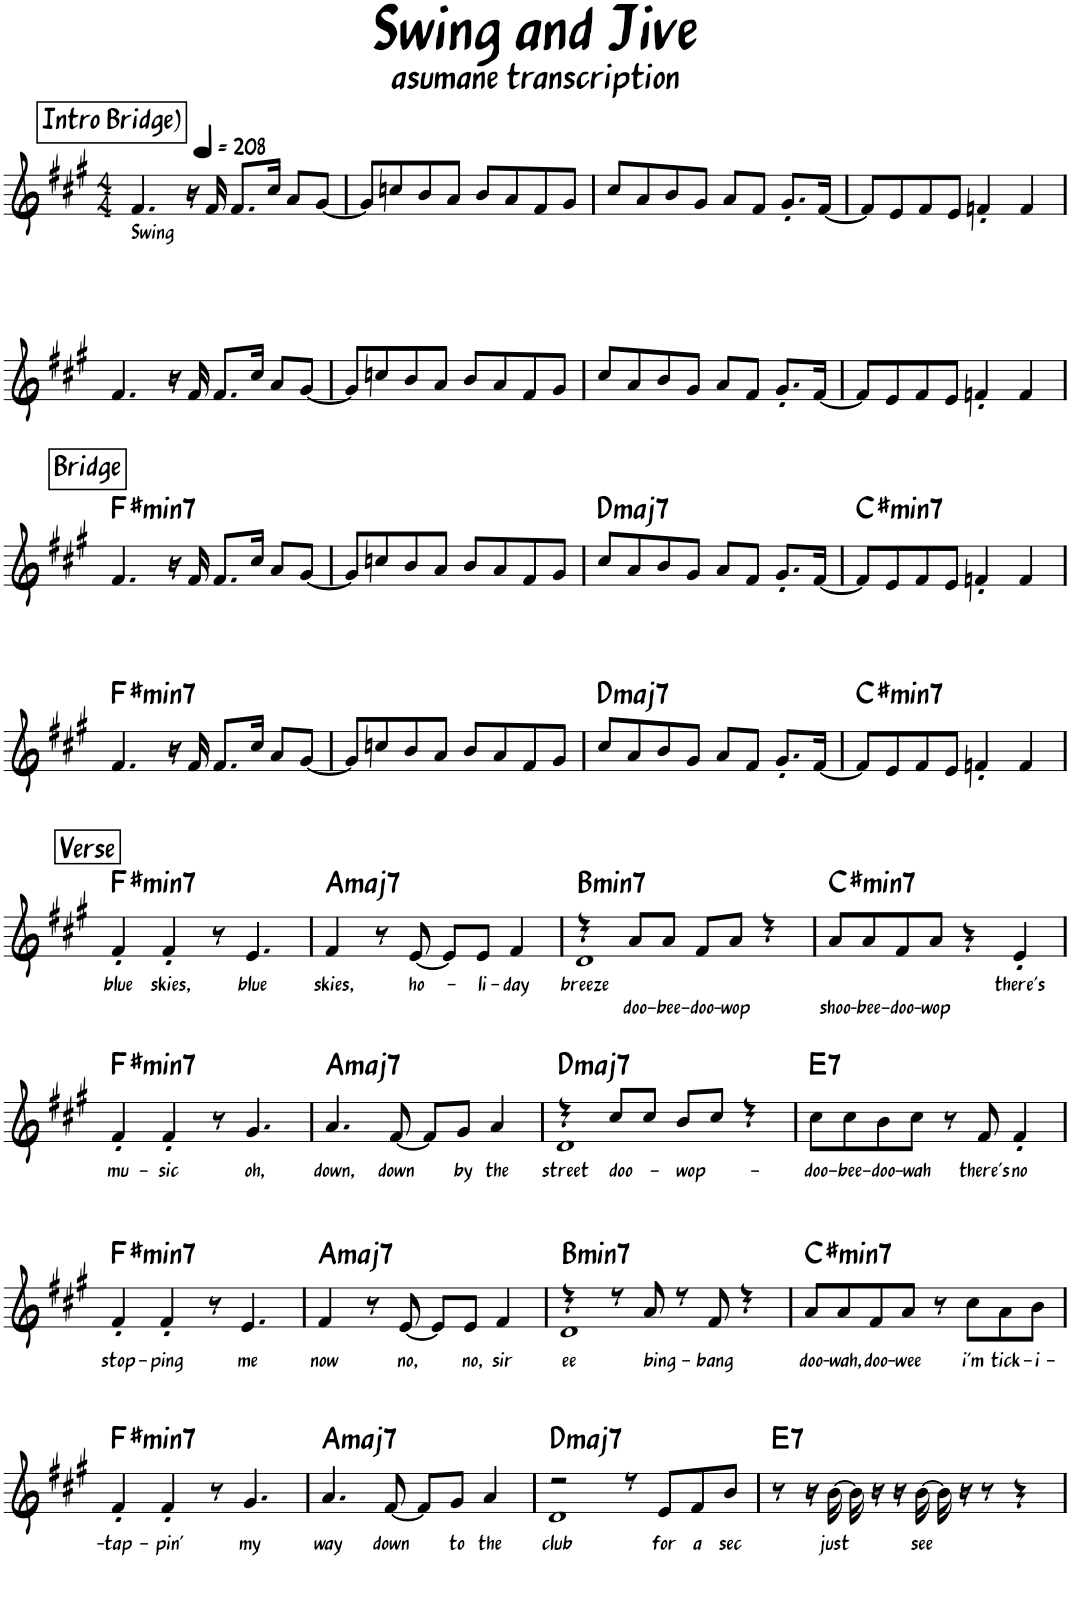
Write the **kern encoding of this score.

**kern	**kern	**kern	**text	**text	**harte	**kern	**text	**text	**harte
*part4	*part3	*part2	*part2	*part2	*part2	*part1	*part1	*part1	*part1
*staff4	*staff3	*staff2	*staff2	*staff2	*	*staff1	*staff1	*staff1	*
*I"Electric Bass	*I"Electric Bass	*I"Piano	*	*	*	*I"Bb Trumpet	*	*	*
*I'El. B.	*I'El. B.	*I'Pno.	*	*	*	*I'Bb Tpt.	*	*	*
*stria4	*stria5	*stria5	*	*	*	*	*	*	*
*	*clefF4	*clefG2	*	*	*	*clefG2	*	*	*
*Trd7c12	*Trd7c12	*	*	*	*	*Trd1c2	*	*	*
*k[f#]	*k[f#]	*k[f#]	*	*	*	*k[f#c#g#]	*	*	*
*M4/4	*M4/4	*M4/4	*	*	*	*M4/4	*	*	*
*MM208	*MM208	*MM208	*	*	*	*MM208	*	*	*
!!LO:REH:place=s1:a:B:rj:fs=14:t=Intro Bridge)
=1	=1	=1	=1	=1	=1	=1	=1	=1	=1
!	!	!	!	!	!	!LO:TX:b:t=Swing	!	!	!
!	!	!LO:TX:b:t=Swing	!	!	!	!	!	!	!
1r	1r	4.e	.	.	.	4.f#/	.	.	.
.	.	16r	.	.	.	16r	.	.	.
.	.	16e	.	.	.	16f#/	.	.	.
.	.	8.e/L	.	.	.	8.f#/L	.	.	.
.	.	16b/Jk	.	.	.	16cc#/Jk	.	.	.
.	.	8g/L	.	.	.	8a/L	.	.	.
.	.	[8f#/J	.	.	.	[8g#/J	.	.	.
=2	=2	=2	=2	=2	=2	=2	=2	=2	=2
1r	1r	8f#/L]	.	.	.	8g#/L]	.	.	.
.	.	8b-X/J	.	.	.	8ccn/	.	.	.
.	.	8a/L	.	.	.	8b/	.	.	.
.	.	8g/J	.	.	.	8a/J	.	.	.
.	.	8a/L	.	.	.	8b/L	.	.	.
.	.	8g/J	.	.	.	8a/	.	.	.
.	.	8e/L	.	.	.	8f#/	.	.	.
.	.	8f#/J	.	.	.	8g#/J	.	.	.
=3	=3	=3	=3	=3	=3	=3	=3	=3	=3
1r	1r	8b/L	.	.	.	8cc#/L	.	.	.
.	.	8g/J	.	.	.	8a/	.	.	.
.	.	8a/L	.	.	.	8b/	.	.	.
.	.	8f#/J	.	.	.	8g#/J	.	.	.
.	.	8g/L	.	.	.	8a/L	.	.	.
.	.	8e/J	.	.	.	8f#/J	.	.	.
.	.	8.f#'/L	.	.	.	8.g#'/L	.	.	.
.	.	[16e/Jk	.	.	.	[16f#/Jk	.	.	.
=4	=4	=4	=4	=4	=4	=4	=4	=4	=4
1r	1r	8e/L]	.	.	.	8f#/L]	.	.	.
.	.	8d/J	.	.	.	8e/	.	.	.
.	.	8e/L	.	.	.	8f#/	.	.	.
.	.	8d/J	.	.	.	8e/J	.	.	.
.	.	4d#X'	.	.	.	4fn'/	.	.	.
.	.	4d#	.	.	.	4f/	.	.	.
!!LO:LB:g=z
=5	=5	=5	=5	=5	=5	=5	=5	=5	=5
1r	1r	4.e	.	.	.	4.f#/	.	.	.
.	.	16r	.	.	.	16r	.	.	.
.	.	16e	.	.	.	16f#/	.	.	.
.	.	8.e/L	.	.	.	8.f#/L	.	.	.
.	.	16b/Jk	.	.	.	16cc#/Jk	.	.	.
.	.	8g/L	.	.	.	8a/L	.	.	.
.	.	[8f#/J	.	.	.	[8g#/J	.	.	.
=6	=6	=6	=6	=6	=6	=6	=6	=6	=6
1r	1r	8f#/L]	.	.	.	8g#/L]	.	.	.
.	.	8b-X/J	.	.	.	8ccn/	.	.	.
.	.	8a/L	.	.	.	8b/	.	.	.
.	.	8g/J	.	.	.	8a/J	.	.	.
.	.	8a/L	.	.	.	8b/L	.	.	.
.	.	8g/J	.	.	.	8a/	.	.	.
.	.	8e/L	.	.	.	8f#/	.	.	.
.	.	8f#/J	.	.	.	8g#/J	.	.	.
=7	=7	=7	=7	=7	=7	=7	=7	=7	=7
1r	1r	8b/L	.	.	.	8cc#/L	.	.	.
.	.	8g/J	.	.	.	8a/	.	.	.
.	.	8a/L	.	.	.	8b/	.	.	.
.	.	8f#/J	.	.	.	8g#/J	.	.	.
.	.	8g/L	.	.	.	8a/L	.	.	.
.	.	8e/J	.	.	.	8f#/J	.	.	.
.	.	8.f#'/L	.	.	.	8.g#'/L	.	.	.
.	.	[16e/Jk	.	.	.	[16f#/Jk	.	.	.
=8	=8	=8	=8	=8	=8	=8	=8	=8	=8
1r	1r	8e/L]	.	.	.	8f#/L]	.	.	.
.	.	8d/J	.	.	.	8e/	.	.	.
.	.	8e/L	.	.	.	8f#/	.	.	.
.	.	8d/J	.	.	.	8e/J	.	.	.
.	.	4d#X'	.	.	.	4fn'/	.	.	.
.	.	4d#	.	.	.	4f/	.	.	.
!!LO:LB:g=z
!!LO:REH:place=s1:a:B:rj:fs=14:t=Bridge
=9	=9	=9	=9	=9	=9	=9	=9	=9	=9
!	!LO:TX:b:t=Swing	!	!	!	!	!	!	!	!
!LO:TX:b:t=Swing	!	!	!	!	!LO:H:kt=min7	!	!	!	!LO:H:kt=min7
4EE	4EE	4.e	.	.	E:min7	4.f#/	.	.	F#:min7
4FF#	4FF#	.	.	.	.	.	.	.	.
.	.	16r	.	.	.	16r	.	.	.
.	.	16e	.	.	.	16f#/	.	.	.
4BB	4BB	8.e/L	.	.	.	8.f#/L	.	.	.
.	.	16b/Jk	.	.	.	16cc#/Jk	.	.	.
4AA	4AA	8g/L	.	.	.	8a/L	.	.	.
.	.	[8f#/J	.	.	.	[8g#/J	.	.	.
=10	=10	=10	=10	=10	=10	=10	=10	=10	=10
8.E'\L	8.E'\L	8f#/L]	.	.	.	8g#/L]	.	.	.
.	.	8b-X/J	.	.	.	8ccn/	.	.	.
16E\Jk	16E\Jk	.	.	.	.	.	.	.	.
8.D'\L	8.D'/L	8a/L	.	.	.	8b/	.	.	.
.	.	8g/J	.	.	.	8a/J	.	.	.
[16AA\Jk	[16AA/Jk	.	.	.	.	.	.	.	.
8.AA]	8.AA]	8a/L	.	.	.	8b/L	.	.	.
.	.	8g/J	.	.	.	8a/	.	.	.
16r	16r	.	.	.	.	.	.	.	.
4BB	4BB	8e/L	.	.	.	8f#/	.	.	.
.	.	8f#/J	.	.	.	8g#/J	.	.	.
=11	=11	=11	=11	=11	=11	=11	=11	=11	=11
!	!	!	!	!	!LO:H:kt=maj7	!	!	!	!LO:H:kt=maj7
4C	4C	8b/L	.	.	C:maj7	8cc#/L	.	.	D:maj7
.	.	8g/J	.	.	.	8a/	.	.	.
4AA	4AA	8a/L	.	.	.	8b/	.	.	.
.	.	8f#/J	.	.	.	8g#/J	.	.	.
8.EE'\L	8.EE'/L	8g/L	.	.	.	8a/L	.	.	.
.	.	8e/J	.	.	.	8f#/J	.	.	.
16EE\Jk	16EE/Jk	.	.	.	.	.	.	.	.
4C	4C	8.f#'/L	.	.	.	8.g#'/L	.	.	.
.	.	[16e/Jk	.	.	.	[16f#/Jk	.	.	.
=12	=12	=12	=12	=12	=12	=12	=12	=12	=12
!	!	!	!	!	!LO:H:kt=min7	!	!	!	!LO:H:kt=min7
8BB\L	8BB/L	8e/L]	.	.	B:min7	8f#/L]	.	.	C#:min7
8EE\J	8EE/J	8d/J	.	.	.	8e/	.	.	.
8.E-X'\L	8.E-X'/L	8e/L	.	.	.	8f#/	.	.	.
.	.	8d/J	.	.	.	8e/J	.	.	.
[16BB\Jk	[16BB/Jk	.	.	.	.	.	.	.	.
4BB]	4BB]	4d#X'	.	.	.	4fn'/	.	.	.
4D	4D	4d#	.	.	.	4f/	.	.	.
!!LO:LB:g=z
=13	=13	=13	=13	=13	=13	=13	=13	=13	=13
!	!	!	!	!	!LO:H:kt=min7	!	!	!	!LO:H:kt=min7
4EE	4EE	4.e	.	.	E:min7	4.f#/	.	.	F#:min7
4FF#	4FF#	.	.	.	.	.	.	.	.
.	.	16r	.	.	.	16r	.	.	.
.	.	16e	.	.	.	16f#/	.	.	.
8.BB'\L	8.BB'/L	8.e/L	.	.	.	8.f#/L	.	.	.
16BB\Jk	16BB/Jk	16b/Jk	.	.	.	16cc#/Jk	.	.	.
4AA	4AA	8g/L	.	.	.	8a/L	.	.	.
.	.	[8f#/J	.	.	.	[8g#/J	.	.	.
=14	=14	=14	=14	=14	=14	=14	=14	=14	=14
8.E'\L	8.E'\L	8f#/L]	.	.	.	8g#/L]	.	.	.
.	.	8b-X/J	.	.	.	8ccn/	.	.	.
16E\Jk	16E\Jk	.	.	.	.	.	.	.	.
8.BB'\L	8.BB'/L	8a/L	.	.	.	8b/	.	.	.
.	.	8g/J	.	.	.	8a/J	.	.	.
[16GG\Jk	[16GG/Jk	.	.	.	.	.	.	.	.
4GG]	4GG]	8a/L	.	.	.	8b/L	.	.	.
.	.	8g/J	.	.	.	8a/	.	.	.
4BB'	4BB'	8e/L	.	.	.	8f#/	.	.	.
.	.	8f#/J	.	.	.	8g#/J	.	.	.
=15	=15	=15	=15	=15	=15	=15	=15	=15	=15
!	!	!	!	!	!LO:H:kt=maj7	!	!	!	!LO:H:kt=maj7
4C'	4C'	8b/L	.	.	C:maj7	8cc#/L	.	.	D:maj7
.	.	8g/J	.	.	.	8a/	.	.	.
4C	4C	8a/L	.	.	.	8b/	.	.	.
.	.	8f#/J	.	.	.	8g#/J	.	.	.
4GG	4GG	8g/L	.	.	.	8a/L	.	.	.
.	.	8e/J	.	.	.	8f#/J	.	.	.
4C	4C	8.f#'/L	.	.	.	8.g#'/L	.	.	.
.	.	[16e/Jk	.	.	.	[16f#/Jk	.	.	.
=16	=16	=16	=16	=16	=16	=16	=16	=16	=16
!	!	!	!	!	!LO:H:kt=min7	!	!	!	!LO:H:kt=min7
8.BB'\L	8.BB'/L	8e/L]	.	.	B:min7	8f#/L]	.	.	C#:min7
.	.	8d/J	.	.	.	8e/	.	.	.
16BB\Jk	16BB/Jk	.	.	.	.	.	.	.	.
4D	4D	8e/L	.	.	.	8f#/	.	.	.
.	.	8d/J	.	.	.	8e/J	.	.	.
4BB	4BB	4d#X'	.	.	.	4fn'/	.	.	.
4AA	4AA	4d#	.	.	.	4f/	.	.	.
!!LO:LB:g=z
!!LO:REH:place=s1:a:B:rj:fs=14:t=Verse
=17	=17	=17	=17	=17	=17	=17	=17	=17	=17
!	!	!	!	!	!LO:H:kt=min7	!	!LO:LY:b	!	!LO:H:kt=min7
4EE	4EE	4e'	blue	.	E:min7	4f#'/	blue	.	F#:min7
!	!	!	!	!	!	!	!LO:LY:b	!	!
4EE	4EE	4e'	skies,	.	.	4f#'/	skies,	.	.
4r	4r	8r	.	.	.	8r	.	.	.
!	!	!	!	!	!	!	!LO:LY:b	!	!
.	.	4.d	blue	.	.	4.e/	blue	.	.
4EE	4EE	.	.	.	.	.	.	.	.
=18	=18	=18	=18	=18	=18	=18	=18	=18	=18
!	!	!	!	!	!LO:H:kt=maj7	!	!LO:LY:b	!	!LO:H:kt=maj7
4GG	4GG	4e	skies,	.	G:maj7	4f#/	skies,	.	A:maj7
4r	4r	8r	.	.	.	8r	.	.	.
!	!	!	!	!	!	!	!LO:LY:b	!	!
.	.	[8d	ho-	.	.	[8e/	ho-	.	.
4GG	4GG	8d/L]	.	.	.	8e/L]	.	.	.
!	!	!	!	!	!	!	!LO:LY:b	!	!
.	.	8d/J	-li-	.	.	8e/J	-li-	.	.
!	!	!	!	!	!	!	!LO:LY:b	!	!
4GG	4GG	4e	-day-	.	.	4f#/	-day-	.	.
=19	=19	=19	=19	=19	=19	=19	=19	=19	=19
*	*	*^	*	*	*	*^	*	*	*
!	!	!	!	!	!	!LO:H:kt=min7	!	!	!LO:LY:b	!	!LO:H:kt=min7
4AA	4AA	4r	1c	-breeze	.	A:min7	4r	1d	-breeze	.	B:min7
!	!	!	!	!	!	!	!	!	!	!LO:LY:b	!
4AA	4AA	8g/L	.	.	doo-	.	8a/L	.	.	doo-	.
!	!	!	!	!	!	!	!	!	!	!LO:LY:b	!
.	.	8g/J	.	.	-bee-	.	8a/J	.	.	-bee-	.
!	!	!	!	!	!	!	!	!	!	!LO:LY:b	!
4AA	4AA	8e/L	.	.	-doo-	.	8f#/L	.	.	-doo-	.
!	!	!	!	!	!	!	!	!	!	!LO:LY:b	!
.	.	8g/J	.	.	-wop	.	8a/J	.	.	-wop	.
4AA	4AA	4r	.	.	.	.	4r	.	.	.	.
*	*	*v	*v	*	*	*	*	*	*	*	*
*	*	*	*	*	*	*v	*v	*	*	*
=20	=20	=20	=20	=20	=20	=20	=20	=20	=20
!	!	!	!	!	!LO:H:kt=min7	!	!	!LO:LY:b	!LO:H:kt=min7
8.BB\L	8.BB/L	8g/L	.	shoo-	B:min7	8a/L	.	shoo-	C#:min7
!	!	!	!	!	!	!	!	!LO:LY:b	!
.	.	8g/J	.	-bee-	.	8a/	.	-bee-	.
16AA\Jk	16AA/Jk	.	.	.	.	.	.	.	.
!	!	!	!	!	!	!	!	!LO:LY:b	!
8.BB\L	8.BB/L	8e/L	.	-doo-	.	8f#/	.	-doo-	.
!	!	!	!	!	!	!	!	!LO:LY:b	!
.	.	8g/J	.	-wop	.	8a/J	.	-wop	.
16AA\Jk	16AA/Jk	.	.	.	.	.	.	.	.
8.BB\L	8.BB/L	4r	.	.	.	4r	.	.	.
16AA\Jk	16AA/Jk	.	.	.	.	.	.	.	.
!	!	!	!	!	!	!	!LO:LY:b	!	!
8.BB\L	8.BB/L	4d'	there's	.	.	4e'/	there's	.	.
16AA\Jk	16AA/Jk	.	.	.	.	.	.	.	.
!!LO:LB:g=z
=21	=21	=21	=21	=21	=21	=21	=21	=21	=21
!	!	!	!	!	!LO:H:kt=min7	!	!LO:LY:b	!	!LO:H:kt=min7
4EE	4EE	4e'	mu-	.	E:min7	4f#'/	mu-	.	F#:min7
!	!	!	!	!	!	!	!LO:LY:b	!	!
4EE	4EE	4e'	-sic	.	.	4f#'/	-sic	.	.
4r	4r	8r	.	.	.	8r	.	.	.
!	!	!	!	!	!	!	!LO:LY:b	!	!
.	.	4.f#	oh,	.	.	4.g#/	oh,	.	.
4FF#	4FF#	.	.	.	.	.	.	.	.
=22	=22	=22	=22	=22	=22	=22	=22	=22	=22
!	!	!	!	!	!LO:H:kt=maj7	!	!LO:LY:b	!	!LO:H:kt=maj7
4GG	4GG	4.g	down,	.	G:maj7	4.a/	down,	.	A:maj7
4r	4r	.	.	.	.	.	.	.	.
!	!	!	!	!	!	!	!LO:LY:b	!	!
.	.	[8e	down	.	.	[8f#/	down	.	.
4GG	4GG	8e/L]	.	.	.	8f#/L]	.	.	.
!	!	!	!	!	!	!	!LO:LY:b	!	!
.	.	8f#/J	by	.	.	8g#/J	by	.	.
!	!	!	!	!	!	!	!LO:LY:b	!	!
4GG	4GG	4g	the	.	.	4a/	the	.	.
=23	=23	=23	=23	=23	=23	=23	=23	=23	=23
*	*	*^	*	*	*	*^	*	*	*
!	!	!	!	!	!	!LO:H:kt=maj7	!	!	!LO:LY:b	!	!LO:H:kt=maj7
4C	4C	4r	1c	street	.	C:maj7	4r	1d	street	.	D:maj7
!	!	!	!	!	!	!	!	!	!LO:LY:b	!	!
4C	4C	8b\L	.	doo-	.	.	8cc#/L	.	doo-	.	.
.	.	8b\J	.	.	.	.	8cc#/J	.	.	.	.
!	!	!	!	!	!	!	!	!	!LO:LY:b	!	!
8.C\L	8.C/L	8a/L	.	-wop-	.	.	8b/L	.	-wop-	.	.
.	.	8b/J	.	.	.	.	8cc#/J	.	.	.	.
16AA\Jk	16AA/Jk	.	.	.	.	.	.	.	.	.	.
4C	4C	4r	.	.	.	.	4r	.	.	.	.
*	*	*v	*v	*	*	*	*	*	*	*	*
*	*	*	*	*	*	*v	*v	*	*	*
=24	=24	=24	=24	=24	=24	=24	=24	=24	=24
!	!	!	!	!	!LO:H:kt=7	!	!LO:LY:b	!	!LO:H:kt=7
8.D\L	8.D/L	8b\L	-doo-	.	D:7	8cc#\L	-doo-	.	E:7
!	!	!	!	!	!	!	!LO:LY:b	!	!
.	.	8b\J	-bee-	.	.	8cc#\	-bee-	.	.
16C\Jk	16C/Jk	.	.	.	.	.	.	.	.
!	!	!	!	!	!	!	!LO:LY:b	!	!
8.D\L	8.D/L	8a/L	-doo-	.	.	8b\	-doo-	.	.
!	!	!	!	!	!	!	!LO:LY:b	!	!
.	.	8b/J	-wah	.	.	8cc#\J	-wah	.	.
16C\Jk	16C/Jk	.	.	.	.	.	.	.	.
8.D\L	8.D/L	8r	.	.	.	8r	.	.	.
!	!	!	!	!	!	!	!LO:LY:b	!	!
.	.	8e	there's	.	.	8f#/	there's	.	.
16C\Jk	16C/Jk	.	.	.	.	.	.	.	.
!	!	!	!	!	!	!	!LO:LY:b	!	!
8.D\L	8.D/L	4e'	no	.	.	4f#'/	no	.	.
16C\Jk	16C/Jk	.	.	.	.	.	.	.	.
!!LO:LB:g=z
=25	=25	=25	=25	=25	=25	=25	=25	=25	=25
!	!	!	!	!	!LO:H:kt=min7	!	!LO:LY:b	!	!LO:H:kt=min7
4EE	4EE	4e'	stop-	.	E:min7	4f#'/	stop-	.	F#:min7
!	!	!	!	!	!	!	!LO:LY:b	!	!
4EE	4EE	4e'	-ping	.	.	4f#'/	-ping	.	.
4r	4r	8r	.	.	.	8r	.	.	.
!	!	!	!	!	!	!	!LO:LY:b	!	!
.	.	4.d	me	.	.	4.e/	me	.	.
4EE	4EE	.	.	.	.	.	.	.	.
=26	=26	=26	=26	=26	=26	=26	=26	=26	=26
!	!	!	!	!	!LO:H:kt=maj7	!	!LO:LY:b	!	!LO:H:kt=maj7
4GG	4GG	4e	now	.	G:maj7	4f#/	now	.	A:maj7
4r	4r	8r	.	.	.	8r	.	.	.
!	!	!	!	!	!	!	!LO:LY:b	!	!
.	.	[8d	no,	.	.	[8e/	no,	.	.
4GG	4GG	8d/L]	.	.	.	8e/L]	.	.	.
!	!	!	!	!	!	!	!LO:LY:b	!	!
.	.	8d/J	no,	.	.	8e/J	no,	.	.
!	!	!	!	!	!	!	!LO:LY:b	!	!
4GG	4GG	4e	sir-	.	.	4f#/	sir-	.	.
=27	=27	=27	=27	=27	=27	=27	=27	=27	=27
*	*	*^	*	*	*	*^	*	*	*
!	!	!	!	!	!	!LO:H:kt=min7	!	!	!LO:LY:b	!	!LO:H:kt=min7
4AA	4AA	4r	1c	-ee	.	A:min7	4r	1d	-ee	.	B:min7
4AA	4AA	8r	.	.	.	.	8r	.	.	.	.
!	!	!	!	!	!	!	!	!	!LO:LY:b	!	!
.	.	8g	.	bing-	.	.	8a/	.	bing-	.	.
4AA	4AA	8r	.	.	.	.	8r	.	.	.	.
!	!	!	!	!	!	!	!	!	!LO:LY:b	!	!
.	.	8e	.	-bang	.	.	8f#/	.	-bang	.	.
4AA	4AA	4r	.	.	.	.	4r	.	.	.	.
*	*	*v	*v	*	*	*	*	*	*	*	*
*	*	*	*	*	*	*v	*v	*	*	*
=28	=28	=28	=28	=28	=28	=28	=28	=28	=28
!	!	!	!	!	!LO:H:kt=min7	!	!LO:LY:b	!	!LO:H:kt=min7
8.BB\L	8.BB/L	8g/L	doo-	.	B:min7	8a/L	doo-	.	C#:min7
!	!	!	!	!	!	!	!LO:LY:b	!	!
.	.	8g/J	-wah,	.	.	8a/	-wah,	.	.
16AA\Jk	16AA/Jk	.	.	.	.	.	.	.	.
!	!	!	!	!	!	!	!LO:LY:b	!	!
8.BB\L	8.BB/L	8e/L	doo-	.	.	8f#/	doo-	.	.
!	!	!	!	!	!	!	!LO:LY:b	!	!
.	.	8g/J	-wee	.	.	8a/J	-wee	.	.
16AA\Jk	16AA/Jk	.	.	.	.	.	.	.	.
8.BB\L	8.BB/L	8r	.	.	.	8r	.	.	.
!	!	!	!	!	!	!	!LO:LY:b	!	!
.	.	8b	i'm	.	.	8cc#\L	i'm	.	.
16AA\Jk	16AA/Jk	.	.	.	.	.	.	.	.
!	!	!	!	!	!	!	!LO:LY:b	!	!
8.BB\L	8.BB/L	8g/L	tick-	.	.	8a\	tick-	.	.
!	!	!	!	!	!	!	!LO:LY:b	!	!
.	.	8a/J	-i-	.	.	8b\J	-i-	.	.
16AA\Jk	16AA/Jk	.	.	.	.	.	.	.	.
!!LO:LB:g=z
=29	=29	=29	=29	=29	=29	=29	=29	=29	=29
!	!	!	!	!	!LO:H:kt=min7	!	!LO:LY:b	!	!LO:H:kt=min7
4EE	4EE	4e'	-tap-	.	E:min7	4f#'/	-tap-	.	F#:min7
!	!	!	!	!	!	!	!LO:LY:b	!	!
4EE	4EE	4e'	-pin'	.	.	4f#'/	-pin'	.	.
4r	4r	8r	.	.	.	8r	.	.	.
!	!	!	!	!	!	!	!LO:LY:b	!	!
.	.	4.f#	my	.	.	4.g#/	my	.	.
4FF#	4FF#	.	.	.	.	.	.	.	.
=30	=30	=30	=30	=30	=30	=30	=30	=30	=30
!	!	!	!	!	!LO:H:kt=maj7	!	!LO:LY:b	!	!LO:H:kt=maj7
4GG	4GG	4.g	way	.	G:maj7	4.a/	way	.	A:maj7
4r	4r	.	.	.	.	.	.	.	.
!	!	!	!	!	!	!	!LO:LY:b	!	!
.	.	[8e	down	.	.	[8f#/	down	.	.
4GG	4GG	8e/L]	.	.	.	8f#/L]	.	.	.
!	!	!	!	!	!	!	!LO:LY:b	!	!
.	.	8f#/J	to	.	.	8g#/J	to	.	.
!	!	!	!	!	!	!	!LO:LY:b	!	!
4GG	4GG	4g	the	.	.	4a/	the	.	.
=31	=31	=31	=31	=31	=31	=31	=31	=31	=31
*	*	*^	*	*	*	*^	*	*	*
!	!	!	!	!	!	!LO:H:kt=maj7	!	!	!LO:LY:b	!	!LO:H:kt=maj7
4C	4C	2r	1c	club	.	C:maj7	2r	1d	club	.	D:maj7
4C	4C	.	.	.	.	.	.	.	.	.	.
8.C\L	8.C/L	8r	.	.	.	.	8r	.	.	.	.
!	!	!	!	!	!	!	!	!	!LO:LY:b	!	!
.	.	8d	.	for	.	.	8e/L	.	for	.	.
16AA\Jk	16AA/Jk	.	.	.	.	.	.	.	.	.	.
!	!	!	!	!	!	!	!	!	!LO:LY:b	!	!
4C	4C	8e/L	.	a	.	.	8f#/	.	a	.	.
!	!	!	!	!	!	!	!	!	!LO:LY:b	!	!
.	.	8a/J	.	sec	.	.	8b/J	.	sec	.	.
*	*	*v	*v	*	*	*	*	*	*	*	*
*	*	*	*	*	*	*v	*v	*	*	*
=32	=32	=32	=32	=32	=32	=32	=32	=32	=32
!	!	!	!	!	!LO:H:kt=7	!	!	!	!LO:H:kt=7
8.D\L	8.D/L	8r	.	.	D:7	8r	.	.	E:7
.	.	16r	.	.	.	16r	.	.	.
!	!	!	!	!	!	!	!LO:LY:b	!	!
16C\Jk	16C/Jk	[16a	just	.	.	[16b\	just	.	.
8.D\L	8.D/L	16a]	.	.	.	16b\]	.	.	.
.	.	16r	.	.	.	16r	.	.	.
.	.	16r	.	.	.	16r	.	.	.
!	!	!	!	!	!	!	!LO:LY:b	!	!
16C\Jk	16C/Jk	[16a	see	.	.	[16b\	see	.	.
8.D\L	8.D/L	16a]	.	.	.	16b\]	.	.	.
.	.	16r	.	.	.	16r	.	.	.
.	.	8r	.	.	.	8r	.	.	.
16C\Jk	16C/Jk	.	.	.	.	.	.	.	.
8.D\L	8.D/L	4r	.	.	.	4r	.	.	.
16C\Jk	16C/Jk	.	.	.	.	.	.	.	.
=	=	=	=	=	=	=	=	=	=
*-	*-	*-	*-	*-	*-	*-	*-	*-	*-
